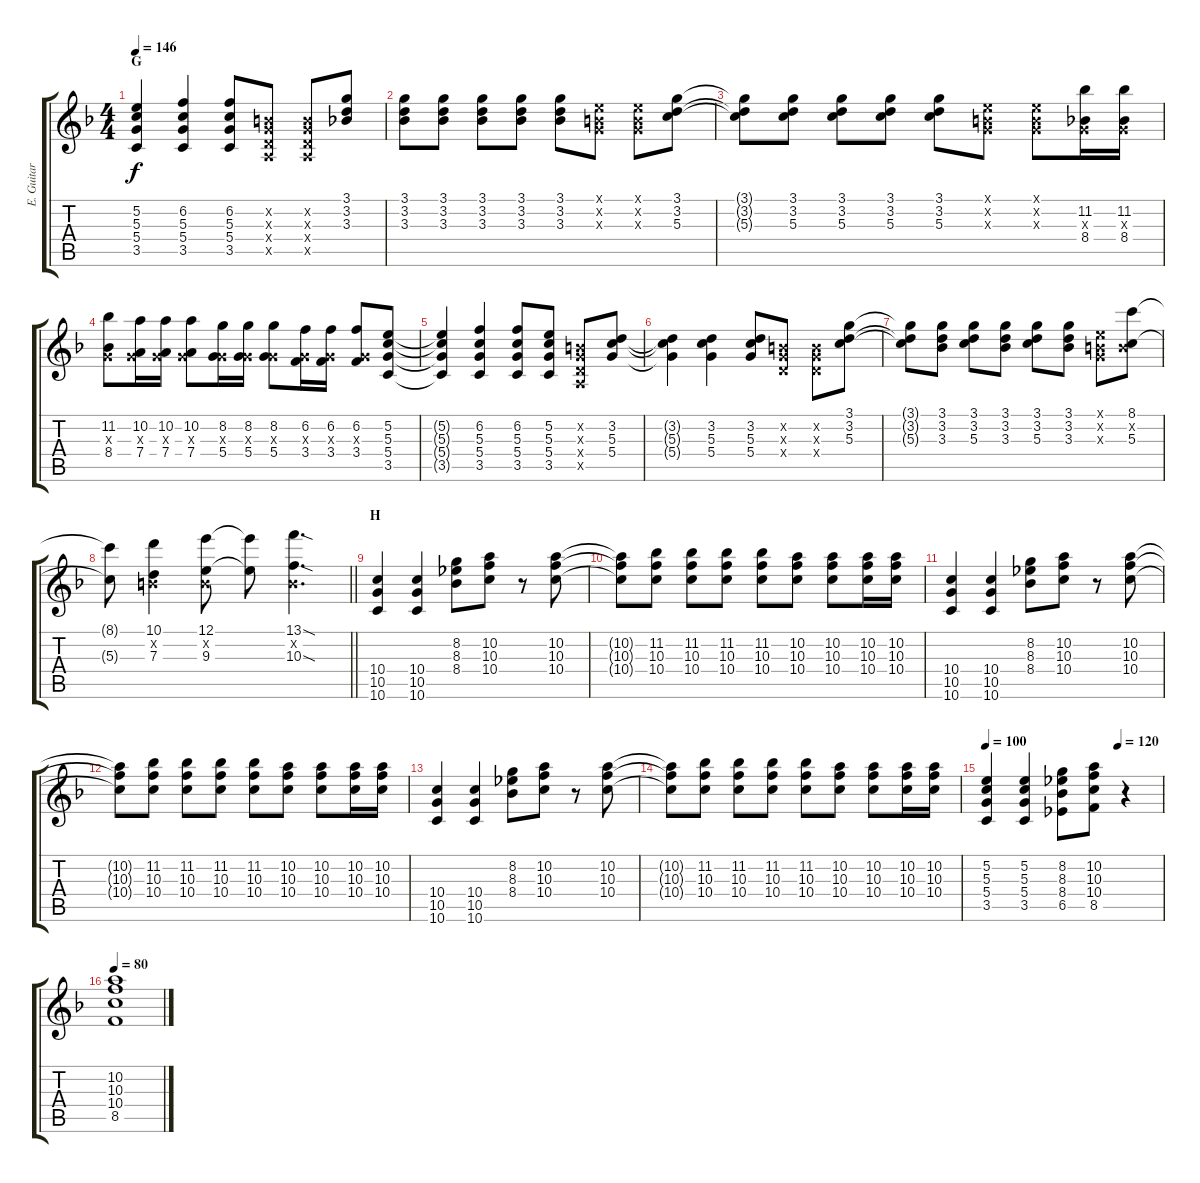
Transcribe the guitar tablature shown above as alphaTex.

\track ("E. Guitar I" "E. Guitar ") {instrument overdrivenguitar}
\staff {score tabs}
\tuning (E4 B3 G3 D3 A2 D2) {hide}
\ts (4 4)
\section ("" "G")
\tempo 146
\clef g2
\ks f
(5.2{t} 5.3{t} 5.4{t} 3.5{t}).4{dy f} (6.2 5.3 5.4 3.5).4 (6.2 5.3 5.4 3.5).8 (0.2{x} 0.3{x} 0.4{x} 0.5{x}).8 (0.2{x} 0.3{x} 0.4{x} 0.5{x}).8 (3.1 3.2 3.3).8 |
(3.1 3.2 3.3).8 (3.1 3.2 3.3).8 (3.1 3.2 3.3).8 (3.1 3.2 3.3).8 (3.1 3.2 3.3).8 (0.1{x} 0.2{x} 0.3{x}).8 (0.1{x} 0.2{x} 0.3{x}).8 (3.1 3.2 5.3).8 |
(3.1{t} 3.2{t} 5.3{t}).8 (3.1 3.2 5.3).8 (3.1 3.2 5.3).8 (3.1 3.2 5.3).8 (3.1 3.2 5.3).8 (0.1{x} 0.2{x} 0.3{x}).8 (0.1{x} 0.2{x} 0.3{x}).8 (11.2 0.3{x} 8.4).16 (11.2 0.3{x} 8.4).16 |
(11.2 0.3{x} 8.4).8 (10.2 0.3{x} 7.4).16 (10.2 0.3{x} 7.4).16 (10.2 0.3{x} 7.4).8 (8.2 0.3{x} 5.4).16 (8.2 0.3{x} 5.4).16 (8.2 0.3{x} 5.4).8 (6.2 0.3{x} 3.4).16 (6.2 0.3{x} 3.4).16 (6.2 0.3{x} 3.4).8 (5.2 5.3 5.4 3.5).8 |
(5.2{t} 5.3{t} 5.4{t} 3.5{t}).4 (6.2 5.3 5.4 3.5).4 (6.2 5.3 5.4 3.5).8 (5.2 5.3 5.4 3.5).8 (0.2{x} 0.3{x} 0.4{x} 0.5{x}).8 (3.2 5.3 5.4).8 |
(3.2{t} 5.3{t} 5.4{t}).4 (3.2 5.3 5.4).4 (3.2 5.3 5.4).8 (0.2{x} 0.3{x} 0.4{x}).8 (0.2{x} 0.3{x} 0.4{x}).8 (3.1 3.2 5.3).8 |
(3.1{t} 3.2{t} 5.3{t}).8 (3.1 3.2 3.3).8 (3.1 3.2 5.3).8 (3.1 3.2 3.3).8 (3.1 3.2 5.3).8 (3.1 3.2 3.3).8 (0.1{x} 0.2{x} 0.3{x}).8 (8.1 0.2{x} 5.3).8 |
\barLineRight lightlight
(8.1{t} 5.3{t}).8 (10.1 0.2{x} 7.3).4 (12.1 0.2{x} 9.3).8 (12.1{t} 9.3{t}).8 (13.1{sod} 0.2{x} 10.3{sod}).4{d} |
\section ("" "H")
(10.4 10.5 10.6).4 (10.4 10.5 10.6).4 (8.2 8.3 8.4).8 (10.2 10.3 10.4).8 r.8 (10.2 10.3 10.4).8 |
(10.2{t} 10.3{t} 10.4{t}).8 (11.2 10.3 10.4).8 (11.2 10.3 10.4).8 (11.2 10.3 10.4).8 (11.2 10.3 10.4).8 (10.2 10.3 10.4).8 (10.2 10.3 10.4).8 (10.2 10.3 10.4).16 (10.2 10.3 10.4).16 |
(10.4 10.5 10.6).4 (10.4 10.5 10.6).4 (8.2 8.3 8.4).8 (10.2 10.3 10.4).8 r.8 (10.2 10.3 10.4).8 |
(10.2{t} 10.3{t} 10.4{t}).8 (11.2 10.3 10.4).8 (11.2 10.3 10.4).8 (11.2 10.3 10.4).8 (11.2 10.3 10.4).8 (10.2 10.3 10.4).8 (10.2 10.3 10.4).8 (10.2 10.3 10.4).16 (10.2 10.3 10.4).16 |
(10.4 10.5 10.6).4 (10.4 10.5 10.6).4 (8.2 8.3 8.4).8 (10.2 10.3 10.4).8 r.8 (10.2 10.3 10.4).8 |
(10.2{t} 10.3{t} 10.4{t}).8 (11.2 10.3 10.4).8 (11.2 10.3 10.4).8 (11.2 10.3 10.4).8 (11.2 10.3 10.4).8 (10.2 10.3 10.4).8 (10.2 10.3 10.4).8 (10.2 10.3 10.4).16 (10.2 10.3 10.4).16 |
\tempo 100
\tempo (120 0.75)
(5.2 5.3 5.4 3.5).4 (5.2 5.3 5.4 3.5).4 (8.2 8.3 8.4 6.5).8 (10.2 10.3 10.4 8.5).8 r.4 |
\tempo 80
(10.2 10.3 10.4 8.5).1
